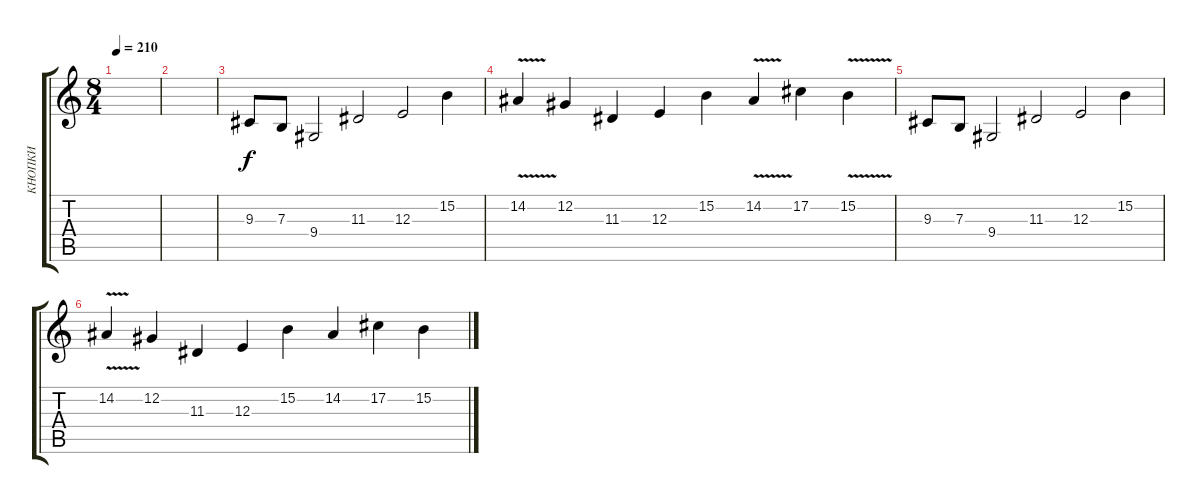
\track ("КНОПКИ" "КНОПКИ") {instrument fx4atmosphere}
\staff {score tabs}
\tuning (Db4 Ab3 E3 B2 Gb2 B1) {hide}
\ts (8 4)
\tempo 210
\clef g2
\ks c
|
|
9.3.8 7.3.8 9.4.2 11.3.2 12.3.2 15.2.4 |
14.2{v}.4 12.2.4 11.3.4 12.3.4 15.2.4 14.2{v}.4 17.2.4 15.2{v}.4 |
9.3.8 7.3.8 9.4.2 11.3.2 12.3.2 15.2.4 |
14.2{v}.4 12.2.4 11.3.4 12.3.4 15.2.4 14.2.4 17.2.4 15.2.4
